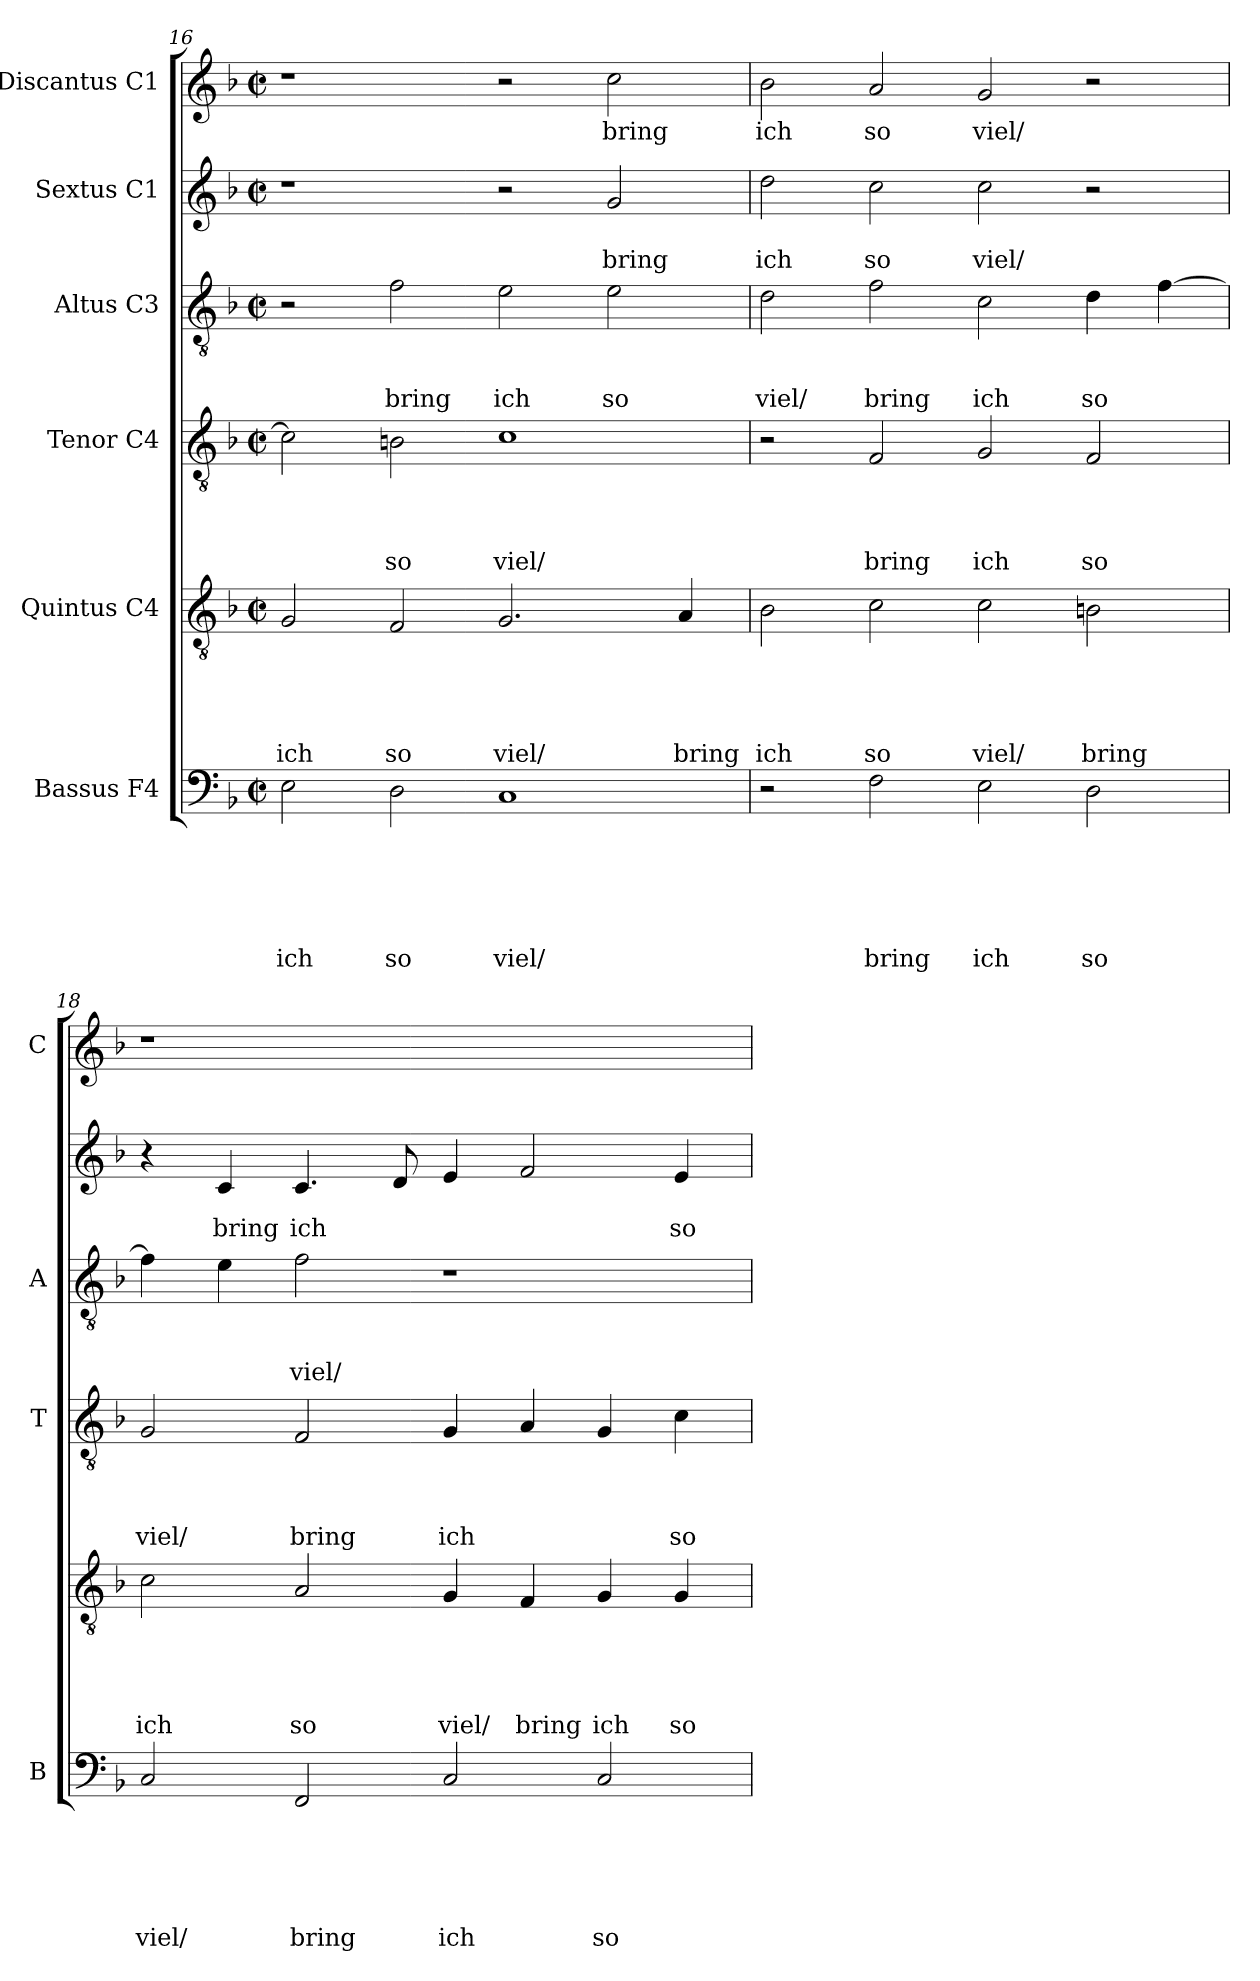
**kern	**text	**text	**text	**text	**text	**text	**kern	**text	**text	**text	**text	**text	**kern	**text	**text	**text	**text	**kern	**text	**text	**text	**kern	**text	**text	**kern	**text
*part6	*part6	*part6	*part6	*part6	*part6	*part6	*part5	*part5	*part5	*part5	*part5	*part5	*part4	*part4	*part4	*part4	*part4	*part3	*part3	*part3	*part3	*part2	*part2	*part2	*part1	*part1
*staff6	*staff6	*staff6	*staff6	*staff6	*staff6	*staff6	*staff5	*staff5	*staff5	*staff5	*staff5	*staff5	*staff4	*staff4	*staff4	*staff4	*staff4	*staff3	*staff3	*staff3	*staff3	*staff2	*staff2	*staff2	*staff1	*staff1
*I"Bassus F4	*	*	*	*	*	*	*I"Quintus C4	*	*	*	*	*	*I"Tenor C4	*	*	*	*	*I"Altus C3	*	*	*	*I"Sextus C1	*	*	*I"Discantus C1	*
*I'B	*	*	*	*	*	*	*	*	*	*	*	*	*I'T	*	*	*	*	*I'A	*	*	*	*	*	*	*I'C	*
*clefF4	*	*	*	*	*	*	*clefGv2	*	*	*	*	*	*clefGv2	*	*	*	*	*clefGv2	*	*	*	*clefG2	*	*	*clefG2	*
*k[b-]	*	*	*	*	*	*	*k[b-]	*	*	*	*	*	*k[b-]	*	*	*	*	*k[b-]	*	*	*	*k[b-]	*	*	*k[b-]	*
*F:	*	*	*	*	*	*	*F:	*	*	*	*	*	*F:	*	*	*	*	*F:	*	*	*	*F:	*	*	*F:	*
*M2/2	*	*	*	*	*	*	*M2/2	*	*	*	*	*	*M2/2	*	*	*	*	*M2/2	*	*	*	*M2/2	*	*	*M2/2	*
*met(c|)	*	*	*	*	*	*	*met(c|)	*	*	*	*	*	*met(c|)	*	*	*	*	*met(c|)	*	*	*	*met(c|)	*	*	*met(c|)	*
=16	=16	=16	=16	=16	=16	=16	=16	=16	=16	=16	=16	=16	=16	=16	=16	=16	=16	=16	=16	=16	=16	=16	=16	=16	=16	=16
!	!	!	!	!	!	!LO:LY:b	!	!	!	!	!	!LO:LY:b	!	!	!	!	!	!	!	!	!	!	!	!	!	!
2E\	.	.	.	.	.	ich	2G/	.	.	.	.	ich	2c\]	.	.	.	.	2r	.	.	.	1r	.	.	1r	.
!	!	!	!	!	!	!LO:LY:b	!	!	!	!	!	!LO:LY:b	!	!	!	!	!LO:LY:b	!	!	!	!LO:LY:b	!	!	!	!	!
2D\	.	.	.	.	.	so	2F/	.	.	.	.	so	2Bn\	.	.	.	so	2f\	.	.	bring	.	.	.	.	.
!	!	!	!	!	!	!LO:LY:b	!	!	!	!	!	!LO:LY:b	!	!	!	!	!LO:LY:b	!	!	!	!LO:LY:b	!	!	!	!	!
1C	.	.	.	.	.	viel/	2.G/	.	.	.	.	viel/	1c	.	.	.	viel/	2e\	.	.	ich	2r	.	.	2r	.
!	!	!	!	!	!	!	!	!	!	!	!	!	!	!	!	!	!	!	!	!	!LO:LY:b	!	!	!LO:LY:b	!	!LO:LY:b
.	.	.	.	.	.	.	.	.	.	.	.	.	.	.	.	.	.	2e\	.	.	so	2g/	.	bring	2cc\	bring
!	!	!	!	!	!	!	!	!	!	!	!	!LO:LY:b	!	!	!	!	!	!	!	!	!	!	!	!	!	!
.	.	.	.	.	.	.	4A/	.	.	.	.	bring	.	.	.	.	.	.	.	.	.	.	.	.	.	.
=17	=17	=17	=17	=17	=17	=17	=17	=17	=17	=17	=17	=17	=17	=17	=17	=17	=17	=17	=17	=17	=17	=17	=17	=17	=17	=17
!	!	!	!	!	!	!	!	!	!	!	!	!LO:LY:b	!	!	!	!	!	!	!	!	!LO:LY:b	!	!	!LO:LY:b	!	!LO:LY:b
2r	.	.	.	.	.	.	2B-\	.	.	.	.	ich	2r	.	.	.	.	2d\	.	.	viel/	2dd\	.	ich	2b-\	ich
!	!	!	!	!	!	!LO:LY:b	!	!	!	!	!	!LO:LY:b	!	!	!	!	!LO:LY:b	!	!	!	!LO:LY:b	!	!	!LO:LY:b	!	!LO:LY:b
2F\	.	.	.	.	.	bring	2c\	.	.	.	.	so	2F/	.	.	.	bring	2f\	.	.	bring	2cc\	.	so	2a/	so
!	!	!	!	!	!	!LO:LY:b	!	!	!	!	!	!LO:LY:b	!	!	!	!	!LO:LY:b	!	!	!	!LO:LY:b	!	!	!LO:LY:b	!	!LO:LY:b
2E\	.	.	.	.	.	ich	2c\	.	.	.	.	viel/	2G/	.	.	.	ich	2c\	.	.	ich	2cc\	.	viel/	2g/	viel/
!	!	!	!	!	!	!LO:LY:b	!	!	!	!	!	!LO:LY:b	!	!	!	!	!LO:LY:b	!	!	!	!LO:LY:b	!	!	!	!	!
2D\	.	.	.	.	.	so	2Bn\	.	.	.	.	bring	2F/	.	.	.	so	4d\	.	.	so	2r	.	.	2r	.
.	.	.	.	.	.	.	.	.	.	.	.	.	.	.	.	.	.	[4f\	.	.	.	.	.	.	.	.
=18	=18	=18	=18	=18	=18	=18	=18	=18	=18	=18	=18	=18	=18	=18	=18	=18	=18	=18	=18	=18	=18	=18	=18	=18	=18	=18
!	!	!	!	!	!	!LO:LY:b	!	!	!	!	!	!LO:LY:b	!	!	!	!	!LO:LY:b	!	!	!	!	!	!	!	!	!
2C/	.	.	.	.	.	viel/	2c\	.	.	.	.	ich	2G/	.	.	.	viel/	4f\]	.	.	.	4r	.	.	1r	.
!	!	!	!	!	!	!	!	!	!	!	!	!	!	!	!	!	!	!	!	!	!	!	!	!LO:LY:b	!	!
.	.	.	.	.	.	.	.	.	.	.	.	.	.	.	.	.	.	4e\	.	.	.	4c/	.	bring	.	.
!	!	!	!	!	!	!LO:LY:b	!	!	!	!	!	!LO:LY:b	!	!	!	!	!LO:LY:b	!	!	!	!LO:LY:b	!	!	!LO:LY:b	!	!
2FF/	.	.	.	.	.	bring	2A/	.	.	.	.	so	2F/	.	.	.	bring	2f\	.	.	viel/	4.c/	.	ich	.	.
.	.	.	.	.	.	.	.	.	.	.	.	.	.	.	.	.	.	.	.	.	.	8d/	.	.	.	.
!	!	!	!	!	!	!LO:LY:b	!	!	!	!	!	!LO:LY:b	!	!	!	!	!LO:LY:b	!	!	!	!	!	!	!	!	!
2C/	.	.	.	.	.	ich	4G/	.	.	.	.	viel/	4G/	.	.	.	ich	1r	.	.	.	4e/	.	.	1ryy	.
!	!	!	!	!	!	!	!	!	!	!	!	!LO:LY:b	!	!	!	!	!	!	!	!	!	!	!	!	!	!
.	.	.	.	.	.	.	4F/	.	.	.	.	bring	4A/	.	.	.	.	.	.	.	.	2f/	.	.	.	.
!	!	!	!	!	!	!LO:LY:b	!	!	!	!	!	!LO:LY:b	!	!	!	!	!	!	!	!	!	!	!	!	!	!
2C/	.	.	.	.	.	so	4G/	.	.	.	.	ich	4G/	.	.	.	.	.	.	.	.	.	.	.	.	.
!	!	!	!	!	!	!	!	!	!	!	!	!LO:LY:b	!	!	!	!	!LO:LY:b	!	!	!	!	!	!	!LO:LY:b	!	!
.	.	.	.	.	.	.	4G/	.	.	.	.	so	4c\	.	.	.	so	.	.	.	.	4e/	.	so	.	.
=	=	=	=	=	=	=	=	=	=	=	=	=	=	=	=	=	=	=	=	=	=	=	=	=	=	=
*-	*-	*-	*-	*-	*-	*-	*-	*-	*-	*-	*-	*-	*-	*-	*-	*-	*-	*-	*-	*-	*-	*-	*-	*-	*-	*-
